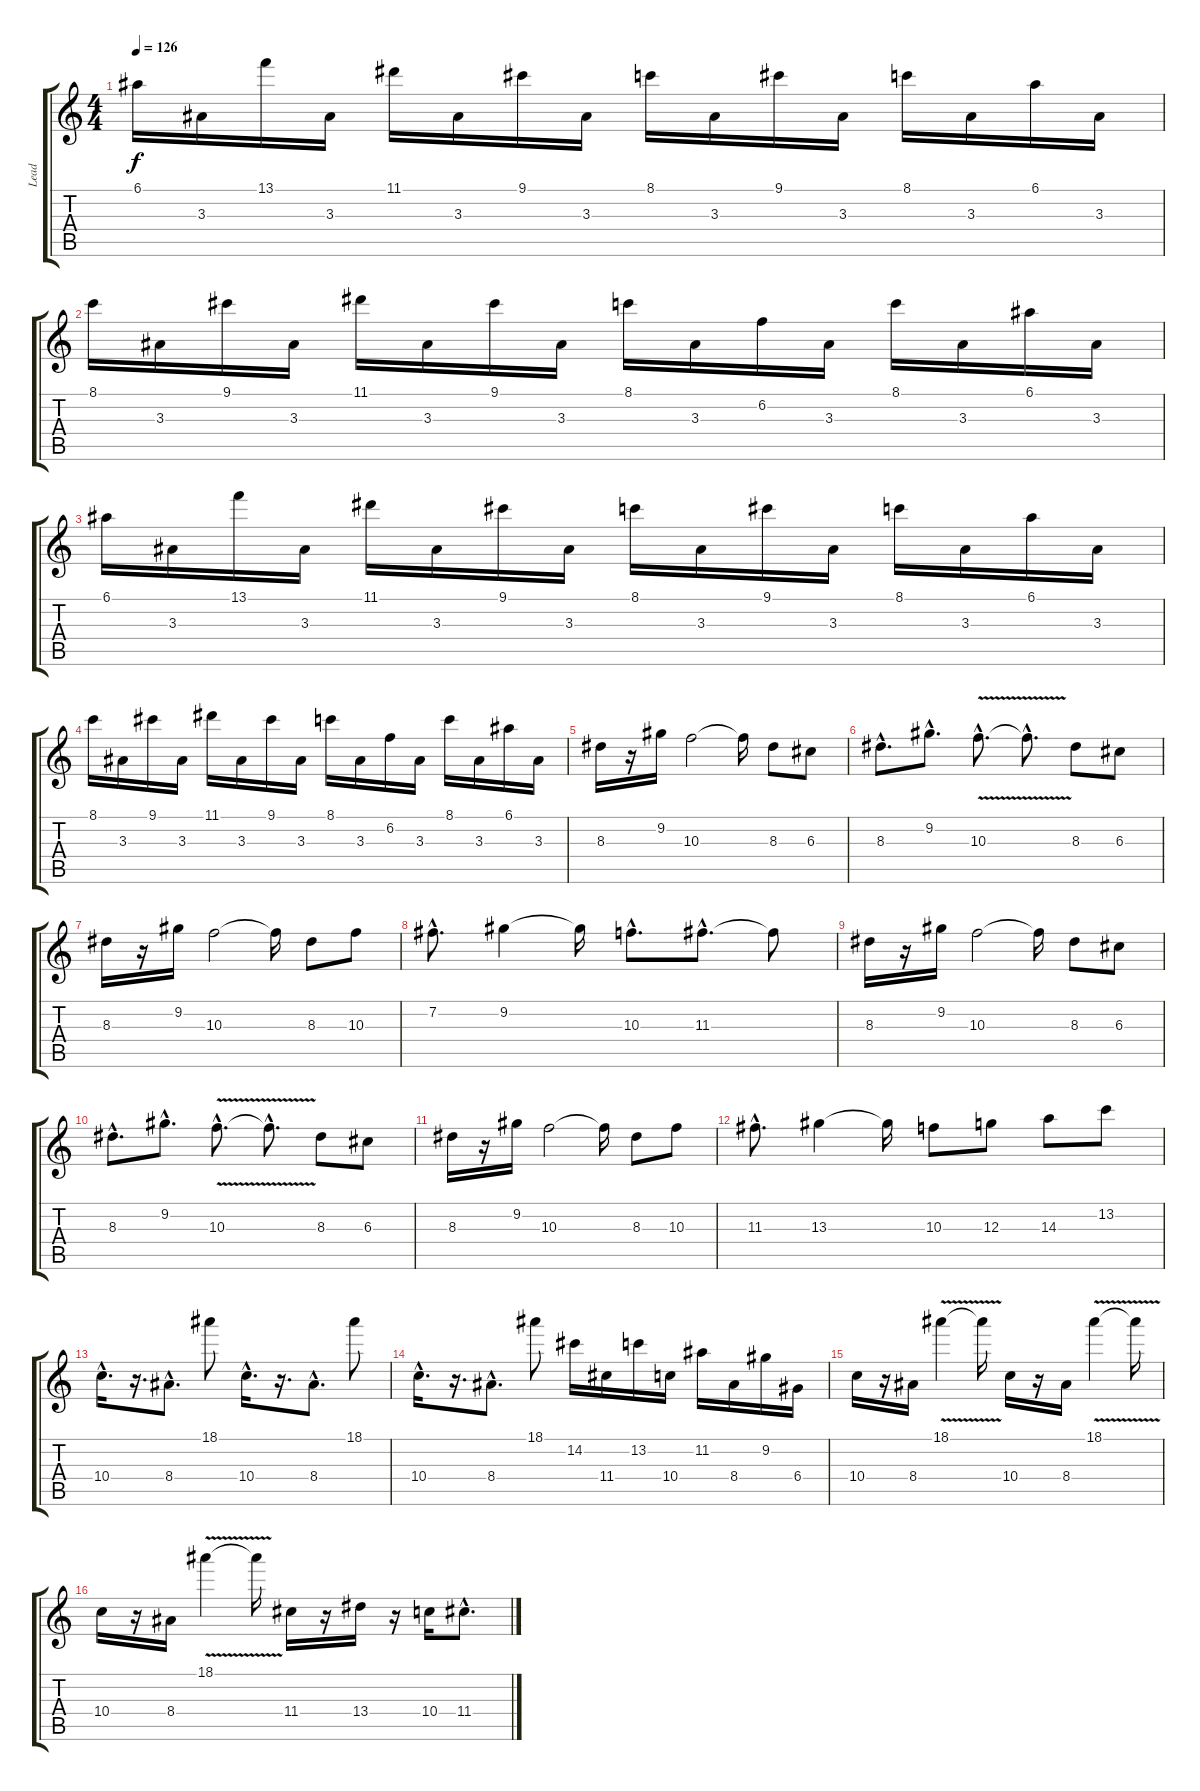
\track ("Lead" "Lead") {instrument overdrivenguitar}
\staff {score tabs}
\tuning (E4 B3 G3 D3 A2 E2) {hide}
\ts (4 4)
\tempo 126
\clef g2
\ks c
6.1.16{dy f instrument overdrivenguitar} 3.3.16 13.1.16 3.3.16 11.1.16 3.3.16 9.1.16 3.3.16 8.1.16 3.3.16 9.1.16 3.3.16 8.1.16 3.3.16 6.1.16 3.3.16 |
8.1.16 3.3.16 9.1.16 3.3.16 11.1.16 3.3.16 9.1.16 3.3.16 8.1.16 3.3.16 6.2.16 3.3.16 8.1.16 3.3.16 6.1.16 3.3.16 |
6.1.16 3.3.16 13.1.16 3.3.16 11.1.16 3.3.16 9.1.16 3.3.16 8.1.16 3.3.16 9.1.16 3.3.16 8.1.16 3.3.16 6.1.16 3.3.16 |
8.1.16 3.3.16 9.1.16 3.3.16 11.1.16 3.3.16 9.1.16 3.3.16 8.1.16 3.3.16 6.2.16 3.3.16 8.1.16 3.3.16 6.1.16 3.3.16 |
8.3.16 r.16 9.2.16 10.3.2 10.3{t}.16 8.3.8 6.3.8 |
8.3{hac}.8{d} 9.2{hac}.8{d} 10.3{v hac}.8{d} 10.3{hac t}.8{d} 8.3.8 6.3.8 |
8.3.16 r.16 9.2.16 10.3.2 10.3{t}.16 8.3.8 10.3.8 |
7.2{hac}.8{d} 9.2.4 9.2{t}.16 10.3{hac}.8{d} 11.3{hac}.8{d} 11.3{t}.8 |
8.3.16 r.16 9.2.16 10.3.2 10.3{t}.16 8.3.8 6.3.8 |
8.3{hac}.8{d} 9.2{hac}.8{d} 10.3{v hac}.8{d} 10.3{hac t}.8{d} 8.3.8 6.3.8 |
8.3.16 r.16 9.2.16 10.3.2 10.3{t}.16 8.3.8 10.3.8 |
11.3{hac}.8{d} 13.3.4 13.3{t}.16 10.3.8 12.3.8 14.3.8 13.2.8 |
10.4{hac}.16{d} r.16{d} 8.4{hac}.8{d} 18.1.8 10.4{hac}.16{d} r.16{d} 8.4{hac}.8{d} 18.1.8 |
10.4{hac}.16{d} r.16{d} 8.4{hac}.8{d} 18.1.8 14.2.16 11.4.16 13.2.16 10.4.16 11.2.16 8.4.16 9.2.16 6.4.16 |
10.4.16 r.16 8.4.16 18.1{v}.4 18.1{t}.16 10.4.16 r.16 8.4.16 18.1{v}.4 18.1{t}.16 |
10.4.16 r.16 8.4.16 18.1{v}.4 18.1{t}.16 11.4.16 r.16 13.4.16 r.16 10.4.16 11.4{hac}.8{d}
